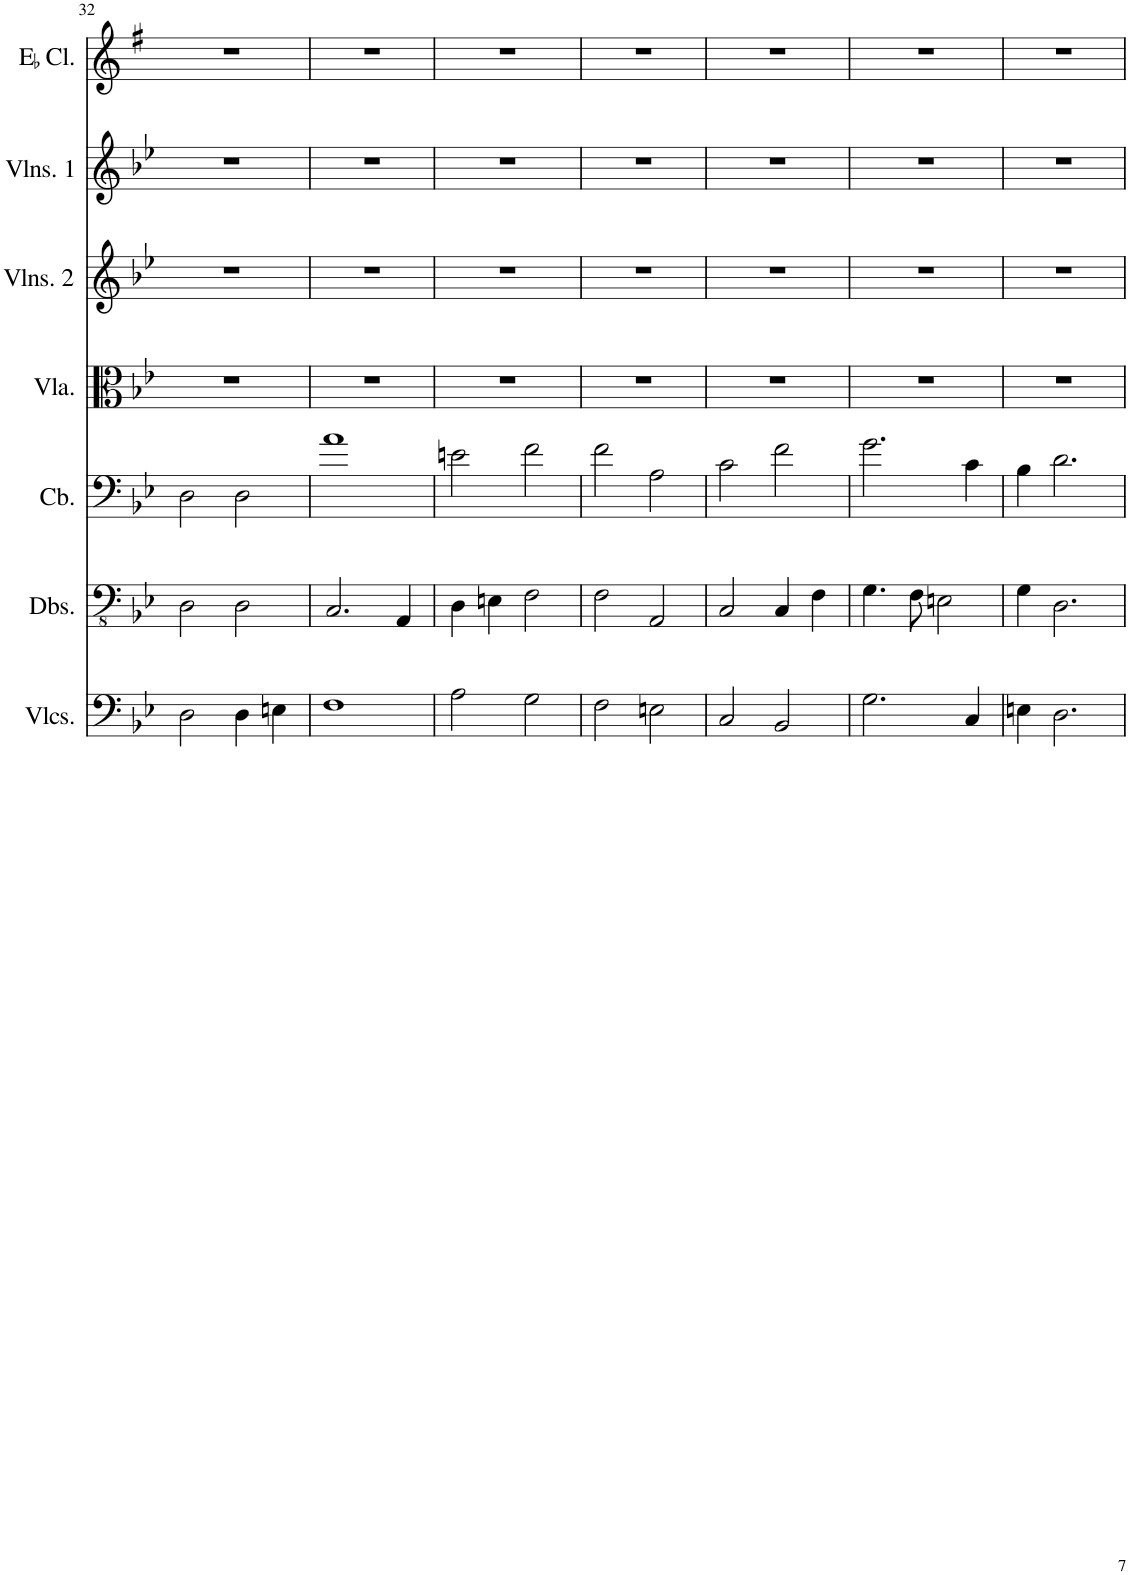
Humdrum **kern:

**kern	**kern	**kern	**kern	**kern	**kern	**kern
*part7	*part6	*part5	*part4	*part3	*part2	*part1
*staff7	*staff6	*staff5	*staff4	*staff3	*staff2	*staff1
*I"Violoncellos	*I"Double Basses	*I"Contrabass	*I"Viola	*I"Violins 2	*I"Violins 1	*I"EaccidentalFlat Clarinet
*I'Vlcs.	*I'Dbs.	*I'Cb.	*I'Vla.	*I'Vlns. 2	*I'Vlns. 1	*I'EaccidentalFlat Cl.
!!LO:PB:g=z
*clefF4	*clefFv4	*clefF4	*clefC3	*clefG2	*clefG2	*clefG2
*	*	*Trd7c12	*	*	*	*Trd-2c-3
*k[b-e-]	*k[b-e-]	*k[b-e-]	*k[b-e-]	*k[b-e-]	*k[b-e-]	*k[f#]
=32	=32	=32	=32	=32	=32	=32
2D\	2DD\	2D\	1r	1r	1r	1r
4D\	2DD\	2D\	.	.	.	.
4En\	.	.	.	.	.	.
=33	=33	=33	=33	=33	=33	=33
1F	2.CC/	1a	1r	1r	1r	1r
.	4AAA/	.	.	.	.	.
=34	=34	=34	=34	=34	=34	=34
2A\	4DD\	2en\	1r	1r	1r	1r
.	4EEn\	.	.	.	.	.
2G\	2FF\	2f\	.	.	.	.
=35	=35	=35	=35	=35	=35	=35
2F\	2FF\	2f\	1r	1r	1r	1r
2En\	2AAA/	2A\	.	.	.	.
=36	=36	=36	=36	=36	=36	=36
2C/	2CC/	2c\	1r	1r	1r	1r
2BB-/	4CC/	2f\	.	.	.	.
.	4FF\	.	.	.	.	.
=37	=37	=37	=37	=37	=37	=37
2.G\	4.GG\	2.g\	1r	1r	1r	1r
.	8FF\	.	.	.	.	.
.	2EEn\	.	.	.	.	.
4C/	.	4c\	.	.	.	.
=38	=38	=38	=38	=38	=38	=38
4En\	4GG\	4B-\	1r	1r	1r	1r
2.D\	2.DD\	2.d\	.	.	.	.
=	=	=	=	=	=	=
*-	*-	*-	*-	*-	*-	*-
